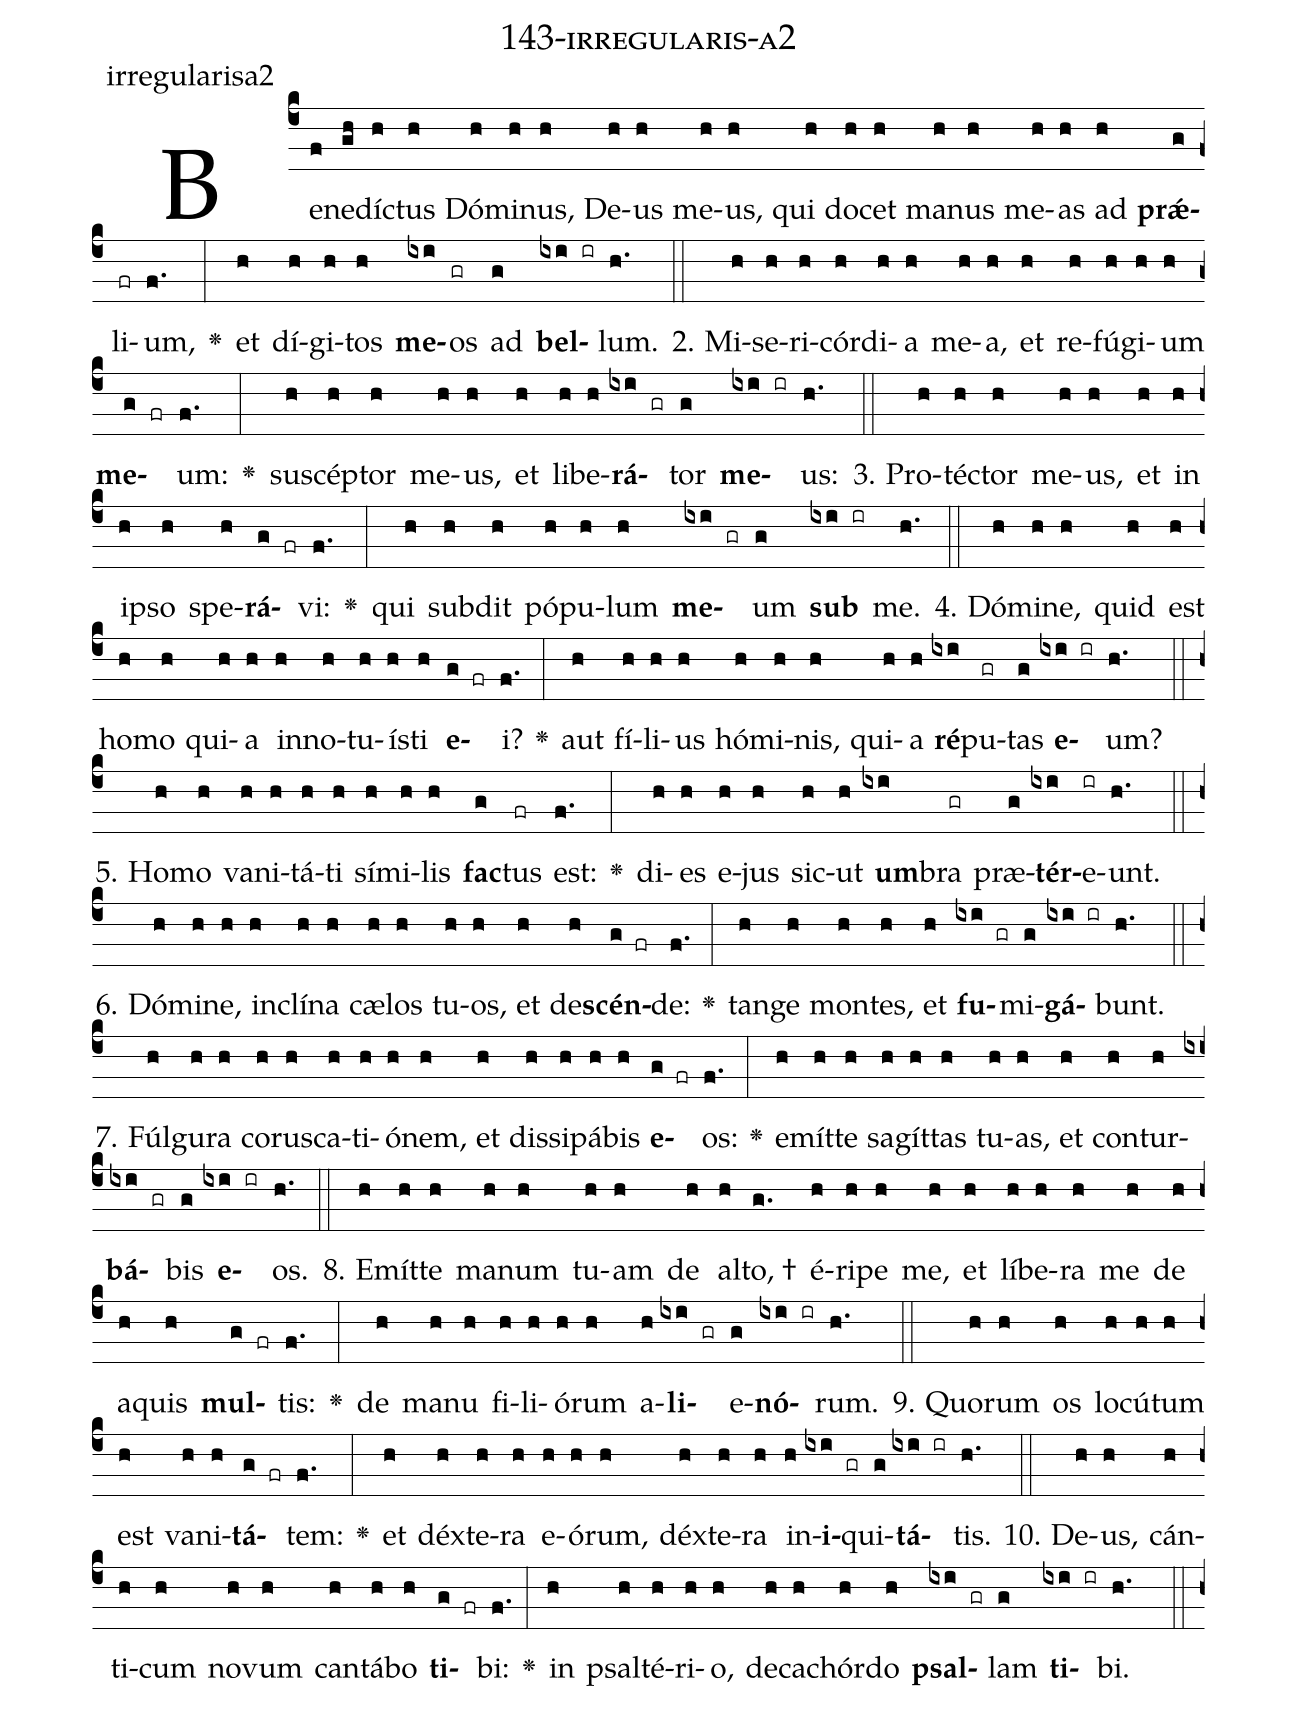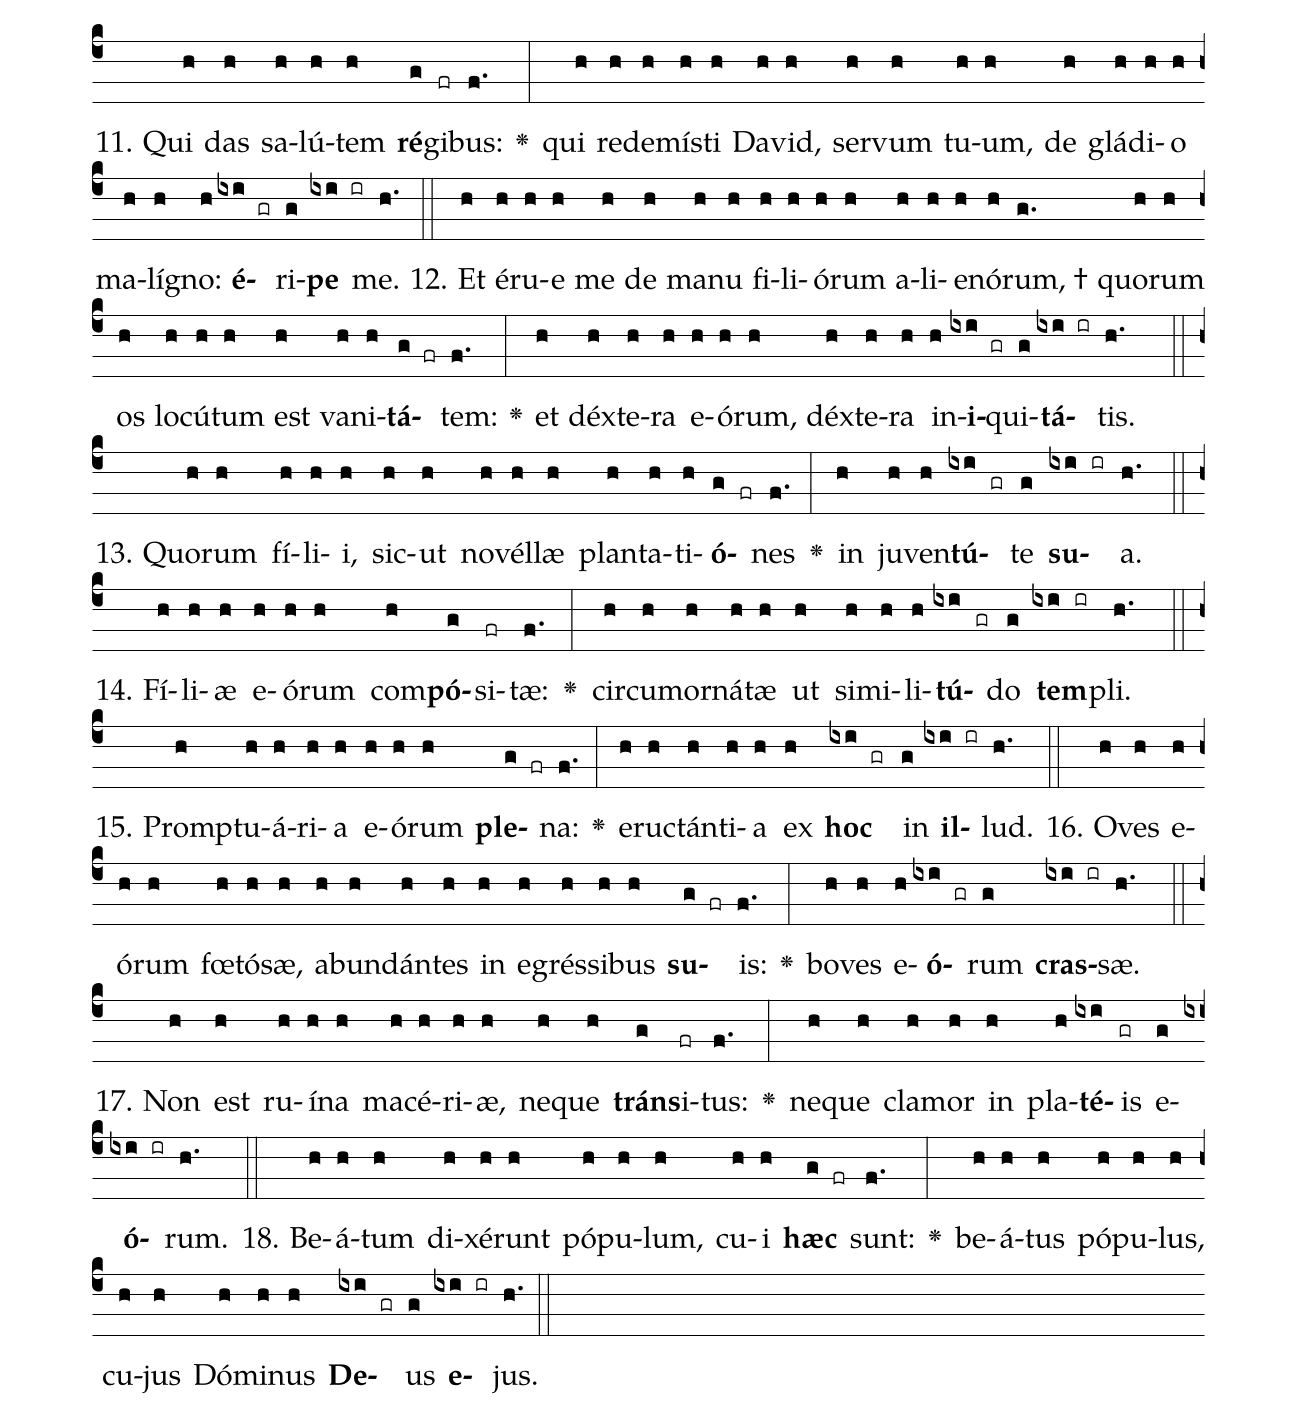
name: 143-irregularis-a2;
annotation: irregularisa2;
%%
(c4)Be(f)ne(gh)díc(h)tus(h) Dó(h)mi(h)nus,(h) De(h)us(h) me(h)us,(h) qui(h) do(h)cet(h) ma(h)nus(h) me(h)as(h) ad(h) <b>prǽ</b>(g)li(fr)um,(f.) <v>\greheightstar</v>(:) et(h) dí(h)gi(h)tos(h) <b>me</b>(ixi)os(gr) ad(g) <b>bel</b>(ixi ir)lum.(h.) (::)
2. Mi(h)se(h)ri(h)cór(h)di(h)a(h) me(h)a,(h) et(h) re(h)fú(h)gi(h)um(h) <b>me</b>(g fr)um:(f.) <v>\greheightstar</v>(:) su(h)scép(h)tor(h) me(h)us,(h) et(h) li(h)be(h)<b>rá</b>(ixi gr)tor(g) <b>me</b>(ixi ir)us:(h.) (::)
3. Pro(h)téc(h)tor(h) me(h)us,(h) et(h) in(h) ip(h)so(h) spe(h)<b>rá</b>(g fr)vi:(f.) <v>\greheightstar</v>(:) qui(h) sub(h)dit(h) pó(h)pu(h)lum(h) <b>me</b>(ixi gr)um(g) <b>sub</b>(ixi ir) me.(h.) (::)
4. Dó(h)mi(h)ne,(h) quid(h) est(h) ho(h)mo(h) qui(h)a(h) in(h)no(h)tu(h)ís(h)ti(h) <b>e</b>(g fr)i?(f.) <v>\greheightstar</v>(:) aut(h) fí(h)li(h)us(h) hó(h)mi(h)nis,(h) qui(h)a(h) <b>ré</b>(ixi)pu(gr)tas(g) <b>e</b>(ixi ir)um?(h.) (::)
5. Ho(h)mo(h) va(h)ni(h)tá(h)ti(h) sí(h)mi(h)lis(h) <b>fac</b>(g)tus(fr) est:(f.) <v>\greheightstar</v>(:) di(h)es(h) e(h)jus(h) sic(h)ut(h) <b>um</b>(ixi)bra(gr) præ(g)<b>tér</b>(ixi)e(ir)unt.(h.) (::)
6. Dó(h)mi(h)ne,(h) in(h)clí(h)na(h) cæ(h)los(h) tu(h)os,(h) et(h) de(h)<b>scén</b>(g fr)de:(f.) <v>\greheightstar</v>(:) tan(h)ge(h) mon(h)tes,(h) et(h) <b>fu</b>(ixi gr)mi(g)<b>gá</b>(ixi ir)bunt.(h.) (::)
7. Fúl(h)gu(h)ra(h) co(h)rus(h)ca(h)ti(h)ó(h)nem,(h) et(h) dis(h)si(h)pá(h)bis(h) <b>e</b>(g fr)os:(f.) <v>\greheightstar</v>(:) e(h)mít(h)te(h) sa(h)gít(h)tas(h) tu(h)as,(h) et(h) con(h)tur(h)<b>bá</b>(ixi gr)bis(g) <b>e</b>(ixi ir)os.(h.) (::)
8. E(h)mít(h)te(h) ma(h)num(h) tu(h)am(h) de(h) al(h)to, †(g.) é(h)ri(h)pe(h) me,(h) et(h) lí(h)be(h)ra(h) me(h) de(h) a(h)quis(h) <b>mul</b>(g fr)tis:(f.) <v>\greheightstar</v>(:) de(h) ma(h)nu(h) fi(h)li(h)ó(h)rum(h) a(h)<b>li</b>(ixi gr)e(g)<b>nó</b>(ixi ir)rum.(h.) (::)
9. Quo(h)rum(h) os(h) lo(h)cú(h)tum(h) est(h) va(h)ni(h)<b>tá</b>(g fr)tem:(f.) <v>\greheightstar</v>(:) et(h) déx(h)te(h)ra(h) e(h)ó(h)rum,(h) déx(h)te(h)ra(h) in(h)<b>i</b>(ixi gr)qui(g)<b>tá</b>(ixi ir)tis.(h.) (::)
10. De(h)us,(h) cán(h)ti(h)cum(h) no(h)vum(h) can(h)tá(h)bo(h) <b>ti</b>(g fr)bi:(f.) <v>\greheightstar</v>(:) in(h) psal(h)té(h)ri(h)o,(h) de(h)ca(h)chór(h)do(h) <b>psal</b>(ixi gr)lam(g) <b>ti</b>(ixi ir)bi.(h.) (::)
11. Qui(h) das(h) sa(h)lú(h)tem(h) <b>ré</b>(g)gi(fr)bus:(f.) <v>\greheightstar</v>(:) qui(h) red(h)e(h)mís(h)ti(h) Da(h)vid,(h) ser(h)vum(h) tu(h)um,(h) de(h) glá(h)di(h)o(h) ma(h)lí(h)gno:(h) <b>é</b>(ixi gr)ri(g)<b>pe</b>(ixi ir) me.(h.) (::)
12. Et(h) é(h)ru(h)e(h) me(h) de(h) ma(h)nu(h) fi(h)li(h)ó(h)rum(h) a(h)li(h)e(h)nó(h)rum, †(g.) quo(h)rum(h) os(h) lo(h)cú(h)tum(h) est(h) va(h)ni(h)<b>tá</b>(g fr)tem:(f.) <v>\greheightstar</v>(:) et(h) déx(h)te(h)ra(h) e(h)ó(h)rum,(h) déx(h)te(h)ra(h) in(h)<b>i</b>(ixi gr)qui(g)<b>tá</b>(ixi ir)tis.(h.) (::)
13. Quo(h)rum(h) fí(h)li(h)i,(h) sic(h)ut(h) no(h)vél(h)læ(h) plan(h)ta(h)ti(h)<b>ó</b>(g fr)nes(f.) <v>\greheightstar</v>(:) in(h) ju(h)ven(h)<b>tú</b>(ixi gr)te(g) <b>su</b>(ixi ir)a.(h.) (::)
14. Fí(h)li(h)æ(h) e(h)ó(h)rum(h) com(h)<b>pó</b>(g)si(fr)tæ:(f.) <v>\greheightstar</v>(:) cir(h)cum(h)or(h)ná(h)tæ(h) ut(h) si(h)mi(h)li(h)<b>tú</b>(ixi gr)do(g) <b>tem</b>(ixi ir)pli.(h.) (::)
15. Promp(h)tu(h)á(h)ri(h)a(h) e(h)ó(h)rum(h) <b>ple</b>(g fr)na:(f.) <v>\greheightstar</v>(:) e(h)ruc(h)tán(h)ti(h)a(h) ex(h) <b>hoc</b>(ixi gr) in(g) <b>il</b>(ixi ir)lud.(h.) (::)
16. O(h)ves(h) e(h)ó(h)rum(h) fœ(h)tó(h)sæ,(h) ab(h)un(h)dán(h)tes(h) in(h) e(h)grés(h)si(h)bus(h) <b>su</b>(g fr)is:(f.) <v>\greheightstar</v>(:) bo(h)ves(h) e(h)<b>ó</b>(ixi gr)rum(g) <b>cras</b>(ixi ir)sæ.(h.) (::)
17. Non(h) est(h) ru(h)í(h)na(h) ma(h)cé(h)ri(h)æ,(h) ne(h)que(h) <b>tráns</b>(g)i(fr)tus:(f.) <v>\greheightstar</v>(:) ne(h)que(h) cla(h)mor(h) in(h) pla(h)<b>té</b>(ixi)is(gr) e(g)<b>ó</b>(ixi ir)rum.(h.) (::)
18. Be(h)á(h)tum(h) di(h)xé(h)runt(h) pó(h)pu(h)lum,(h) cu(h)i(h) <b>hæc</b>(g fr) sunt:(f.) <v>\greheightstar</v>(:) be(h)á(h)tus(h) pó(h)pu(h)lus,(h) cu(h)jus(h) Dó(h)mi(h)nus(h) <b>De</b>(ixi gr)us(g) <b>e</b>(ixi ir)jus.(h.) (::)
